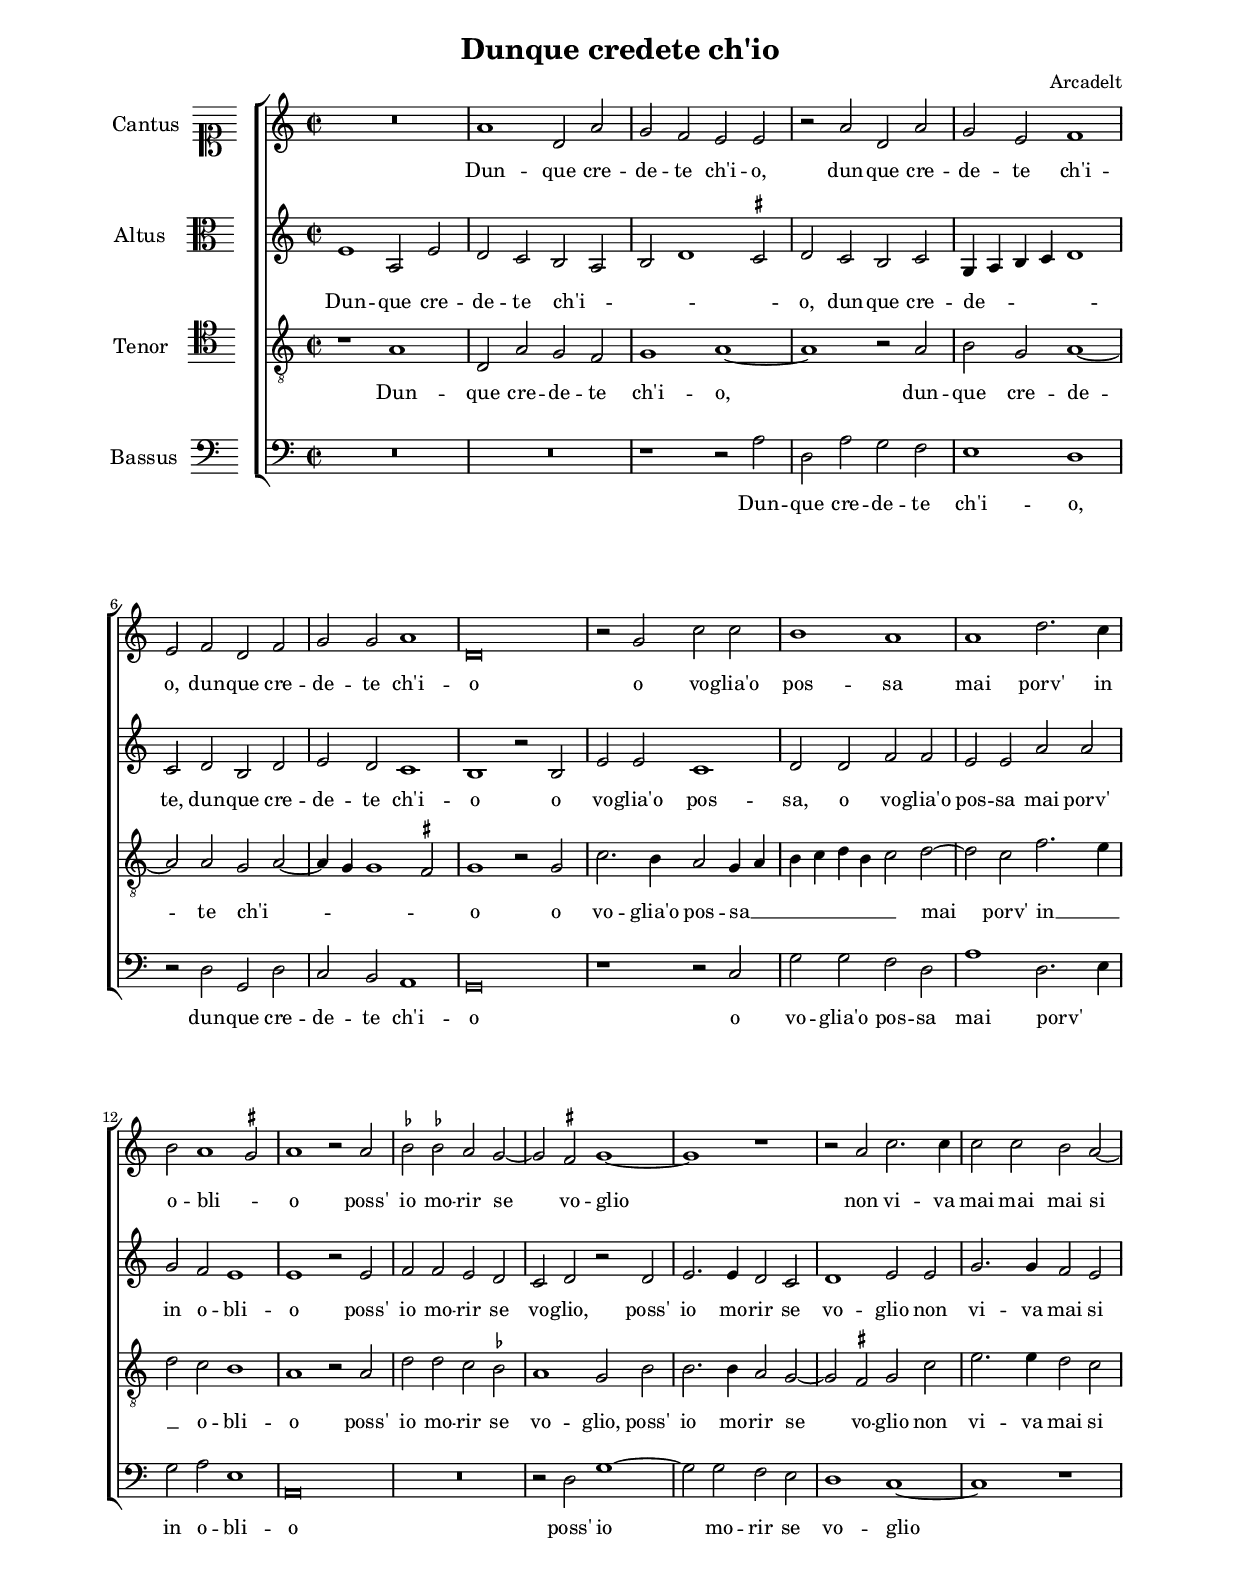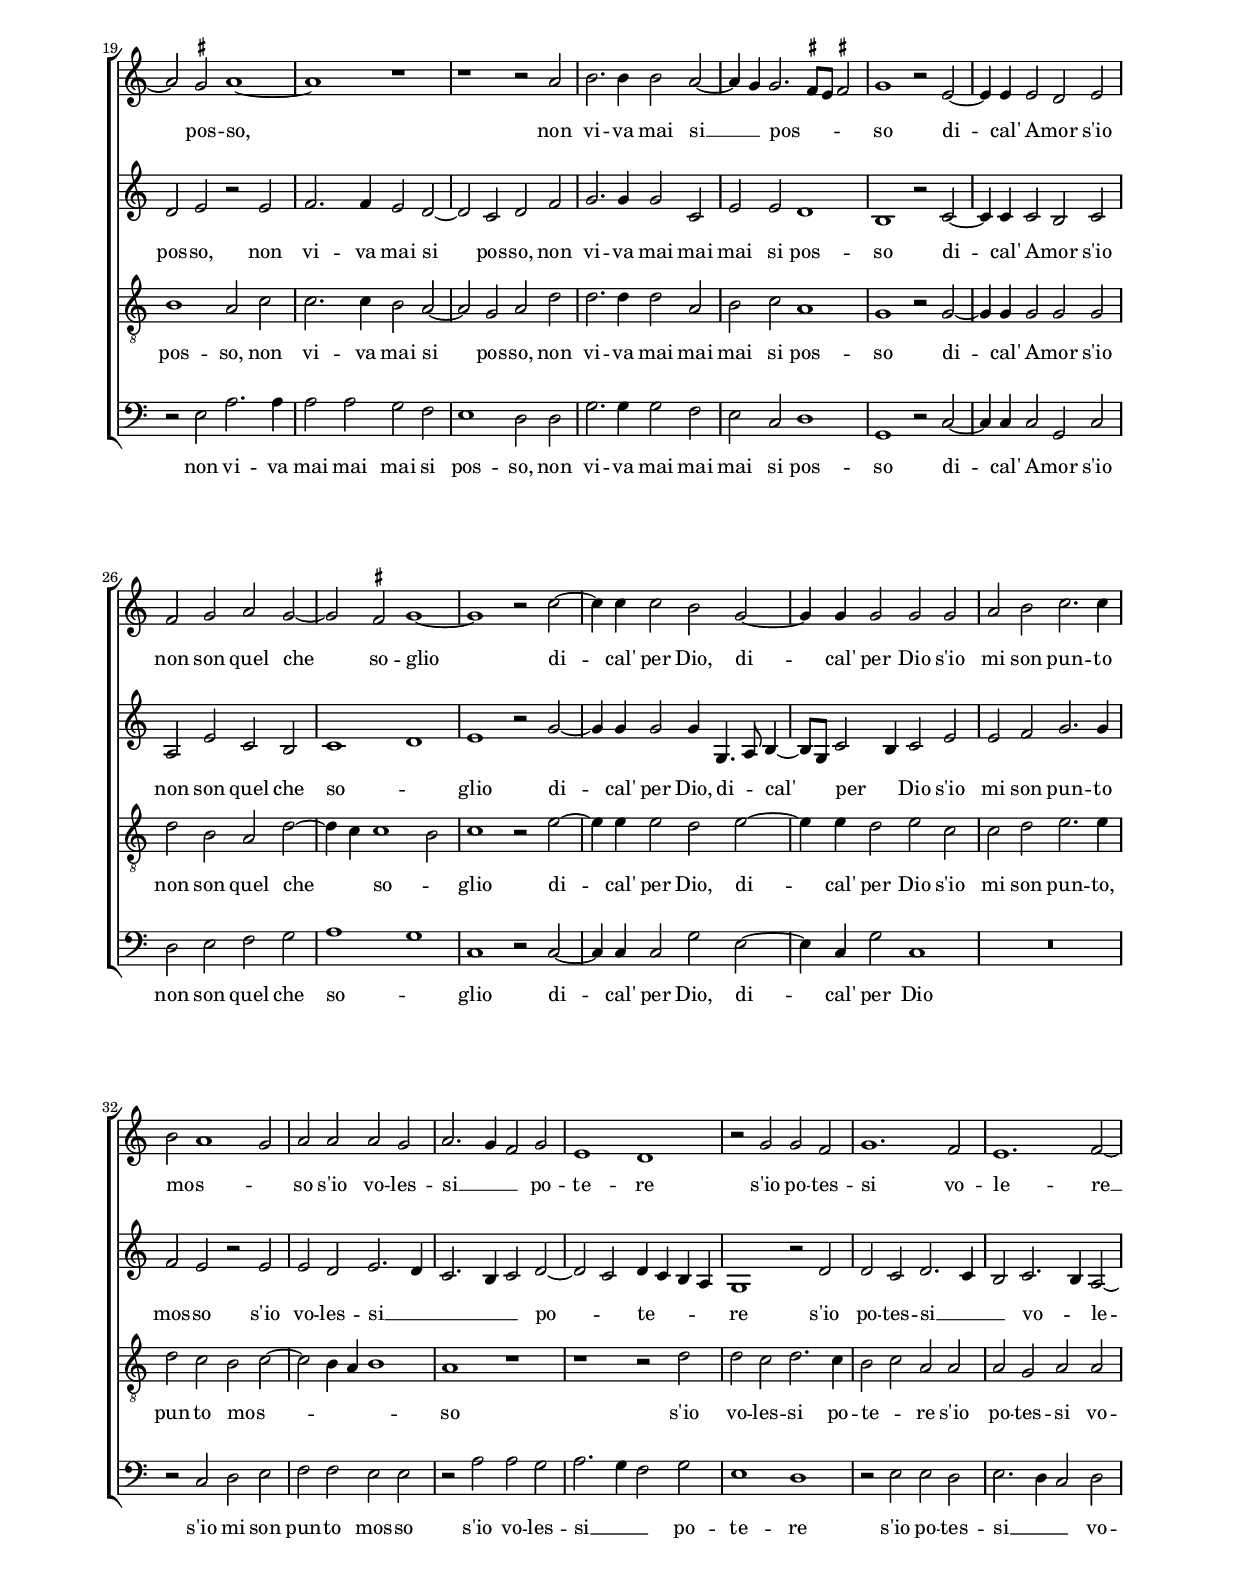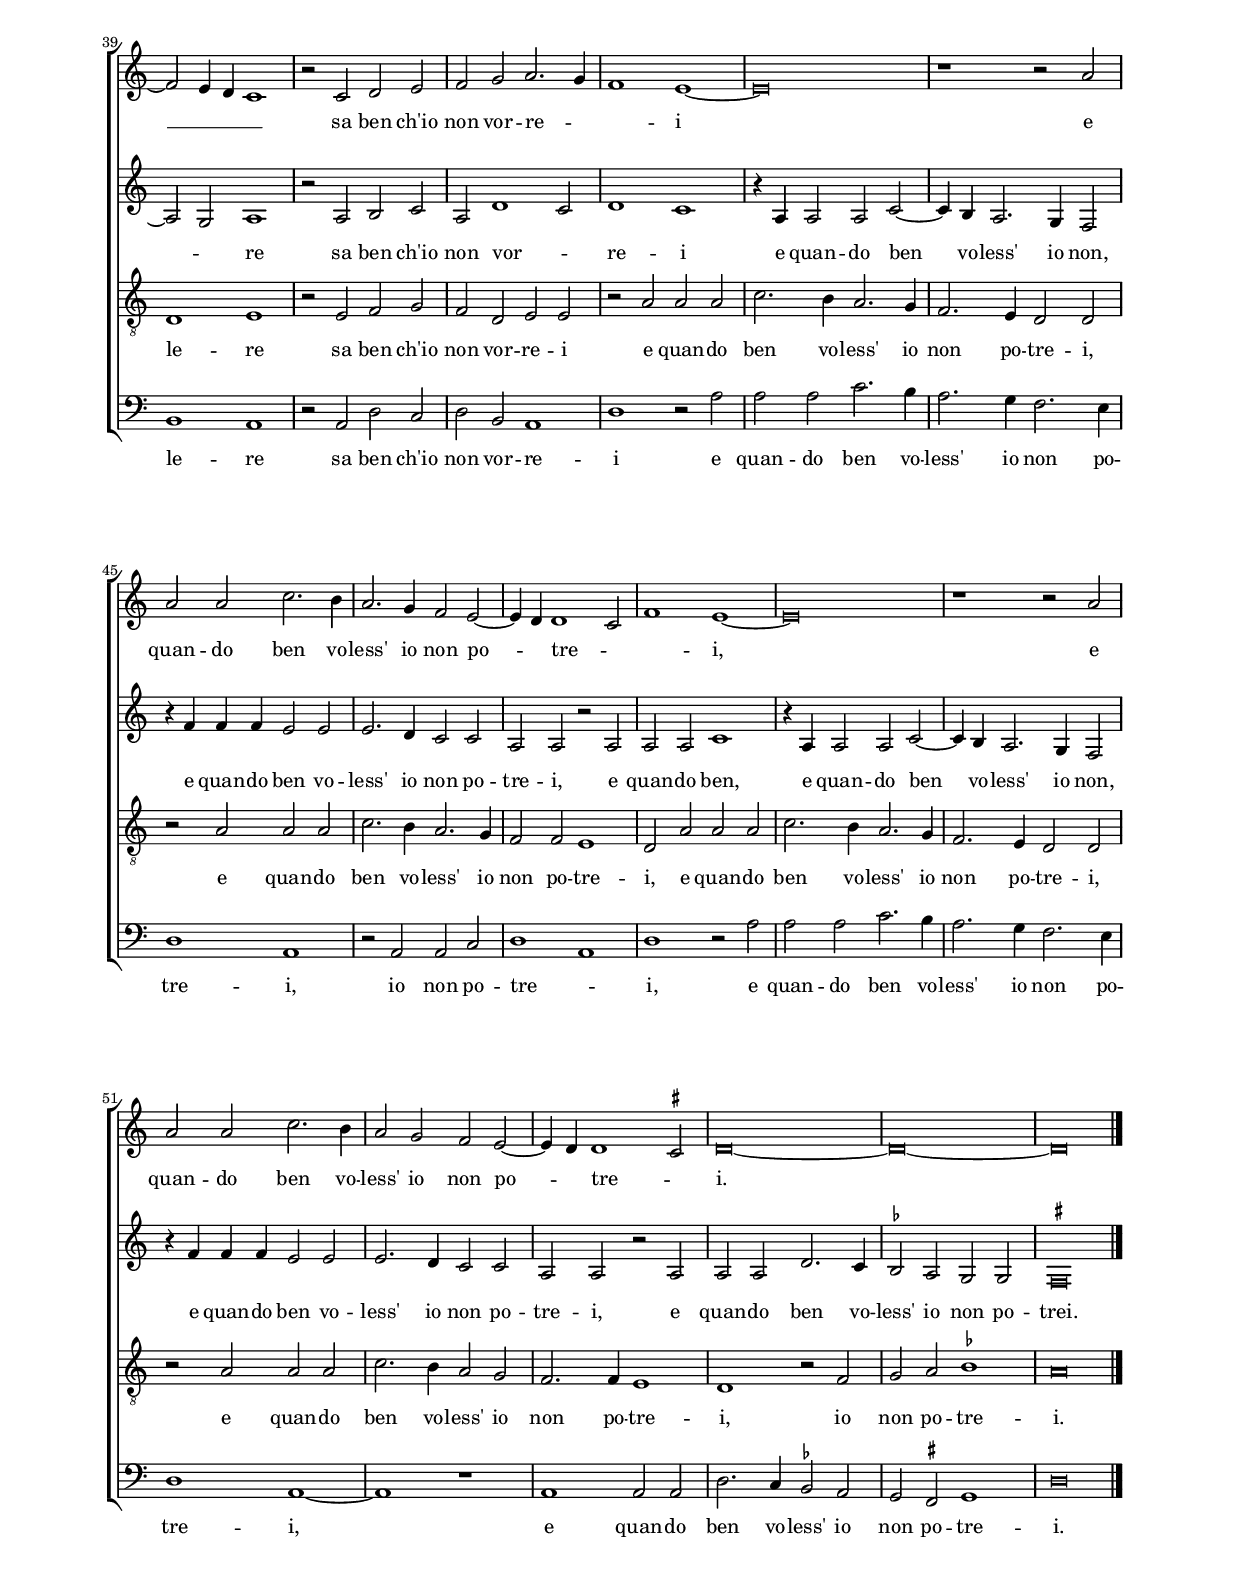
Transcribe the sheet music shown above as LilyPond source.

\header
{
  title="Dunque credete ch'io"
  composer="Arcadelt"
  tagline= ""
}

\version "2.18.2"
\include "deutsch.ly"
#(set-global-staff-size 16)
% #(set-default-paper-size "letter")
#(ly:set-option 'point-and-click #f)

	
global = {
	\key c \major
	\time 2/2 \set Score.measureLength = #(ly:make-moment 2/1)
	\skip 1*112 \bar "|."
	}

	ficta = { \once \set suggestAccidentals = ##t }
	
	forget = #(define-music-function (parser location music) (ly:music?) #{
		\accidentalStyle forget
		$music
		\accidentalStyle default
		#})
	
	m = \melisma
	me = \melismaEnd


\paper
	{
	top-margin = 2 \cm
	bottom-margin = 2 \cm
	left-margin = 2 \cm
	right-margin = 2 \cm
	ragged-bottom = ##f
	ragged-last-bottom = ##t
	print-page-number = ##f
	system-system-spacing = #'((basic-distance . 20) (minimum-distance . 14) (padding . 8) (strechability . 150))
	systems-per-page = 3
	page-count = 3
%	min-systems-per-page = 3
%	oddHeaderMarkup = \markup { \fill-line { \null \null \column \right-align { \fontsize #1 \fromproperty #'page:page-number-string \null } } }
%	evenHeaderMarkup = \markup { \column \right-align { \fontsize #1 \fromproperty #'page:page-number-string \null } }
	}


incipitcantus = \markup { \score {
	{
	\set Staff.instrumentName = \markup { \fontsize #1 "Cantus" }
	\key c \major
	\clef soprano
	s4 \bar ""
	}
	\layout  {
	raggedright = ##t
	indent = 1.5 \cm
	line-width = 2.3\cm
	\context { \Staff \remove Time_signature_engraver }
	\override Staff.Clef.Y-extent = #'(0 . 0)
	}} \hspace #1 }
	
      
incipitaltus = \markup { \score {
	{
	\set Staff.instrumentName = \markup { \fontsize #1 "Altus" }
	\key c \major
	\clef alto
	s4 \bar ""
	}
	\layout  {
	raggedright = ##t
	indent = 1.5 \cm
	line-width = 2.3\cm
	\context { \Staff \remove Time_signature_engraver }
	\override Staff.Clef.Y-extent = #'(0 . 0)
	}} \hspace #1 }


incipittenor = \markup { \score {
	{
	\set Staff.instrumentName = \markup { \fontsize #1 "Tenor" }
	\key c \major
	\clef tenor
	s4 \bar ""
	}
	\layout  {
	raggedright = ##t
	indent = 1.5 \cm
	line-width = 2.3\cm
	\context { \Staff \remove Time_signature_engraver }
	\override Staff.Clef.Y-extent = #'(0 . 0)
	}} \hspace #1 }


incipitbassus = \markup { \score {
	{
	\set Staff.instrumentName = \markup { \fontsize #1 "Bassus" }
	\key c \major
	\clef bass
	s4 \bar ""
	}
	\layout  {
	raggedright = ##t
	indent = 1.5 \cm
	line-width = 2.3\cm
	\context { \Staff \remove Time_signature_engraver }
	\override Staff.Clef.Y-extent = #'(0 . 0)
	}} \hspace #1 }


cantus =  \relative c''
	{
	R\breve
	a1 d,2 a'
	g2 f e e
	r2 a d, a'
%5
	g2 e f1 |
	e2 f d f
	g2 g a1
	d,\breve
	r2 g c c
%10
	h1 a |
	a1 d2. c4
	h2 a1 \m \ficta gis2 \me
	a1 r2 a
	\ficta b2 \ficta b! a g~
%15
	g2 \ficta fis g1~ |
	g1 r
	r2 a c2. c4
	c2 c h a~
	a2 \ficta gis a1~
%20
	a1 r |
	r1 r2 a
	h2. h4 h2 a~
	a4 \m g \me g2. \m \ficta fis8 e \ficta fis!2 \me
	g1 r2 e~
%25
	e4 e e2 d e |
	f2 g a g~
	g2 \ficta fis g1~
	g1 r2 c~
	c4 c c2 h g~
%30
	g4 g g2 g g |
	a2 h c2. c4
	h2 \m a1 g2 \me
	a2 a a g
	a2. \m g4 f2 \me g
%35
	e1 d |
	r2 g g f
	g1. f2
	e1. f2~
	f2 \m e4 d c1 \me
%40
	r2 c d e |
	f2 g a2. \m g4
	f1 \me e~
	e\breve
	r1 r2 a
%45
	a2 a c2. h4 |
	a2. g4 f2 e~
	e4 \m d \me d1 \m c2
	f1 \me e~
	e\breve
%50
	r1 r2 a |
	a2 a c2. h4
	a2 g f e~
	e4 \m d \me d1 \m \ficta cis2 \me
	d\breve~ |
%55
	d\breve~
	d\breve |
	}


altus =  \relative c'
        {
	e1 a,2 e'
	d2 c h \m a
	h2 d1 \ficta cis2 \me
	d2 c h c
%5
	g4 \m a h c d1 \me |
	c2 d h d
	e2 d c1
	h1 r2 h
	e2 e c1
%10
	d2 d f f |
	e2 e a a
	g2 f e1
	e1 r2 e
	f2 f e d
%15
	c2 d r d |
	e2. e4 d2 c
	d1 e2 e
	g2. g4 f2 e
	d2 e r e
%20
	f2. f4 e2 d~ |
	d2 c d f
	g2. g4 g2 c,
	e2 e d1
	h1 r2 c~
%25
	c4 c c2 h c |
	a2 e' c h
	c1 \m d \me
	e1 r2 g~
	g4 g g2 g4 g,4. \m a8 \me h4~
%30
	h8 \m g \me c2 \m h4 \me c2 e |
	e2 f g2. g4
	f2 e r e
	e2 d e2. \m d4
	c2. h4 c2 \me d~
%35
	d2 \m c \me d4 \m c h a \me |
	g1 r2 d'
	d2 c d2. \m c4
	h2 \me c2. \m h4 \me a2~
	a2 \m g \me a1
%40
	r2 a h c |
	a2 d1 \m c2 \me
	d1 c
	r4 a a2 a c~
	c4 h a2. g4 f2
%45
	r4 f' f f e2 e |
	e2. d4 c2 c
	a2 a r a
	a2 a c1
	r4 a a2 a c~
%50
	c4 h a2. g4 f2 |
	r4 f' f f e2 e
	e2. d4 c2 c
	a2 a r a
	a2 a d2. c4
%55
	\ficta b2 a g g |
	\ficta fis\breve |
	}


tenor =  \relative c'
	{
	r1 a
	d,2 a' g f
	g1 a~
	a1 r2 a
%5
	h2 g a1~ |
	a2 a g \m a~
	a4 g g1 \ficta fis2 \me
	g1 r2 g
	c2. h4 a2 g4 \m a
%10
	h4 c d h c2 \me d~ |
	d2 c f2. \m e4
	d2 \me c h1
	a1 r2 a
	d2 d c \ficta b
%15
	a1 g2 h |
	h2. h4 a2 g~
	g2 \ficta fis g c
	e2. e4 d2 c
	h1 a2 c
%20
	c2. c4 h2 a~ |
	a2 g a d
	d2. d4 d2 a
	h2 c a1
	g1 r2 g~
%25
	g4 g g2 g g |
	d'2 h a d~
	d4 \m c \me c1 \m h2 \me
	c1 r2 e~
	e4 e e2 d e~
%30
	e4 e d2 e c |
	c2 d e2. e4
	d2 c h \m c~
	c2 h4 a h1 \me
	a1 r
%35
	r1 r2 d |
	d2 c d2. c4
	h2 \m c \me a a
	a2 g a a
	d,1 e
%40
	r2 e f g |
	f2 d e e
	r2 a a a
	c2. h4 a2. g4
	f2. e4 d2 d
%45
	r2 a' a a |
	c2. h4 a2. g4
	f2 f e1
	d2 a' a a
	c2. h4 a2. g4
%50
	f2. e4 d2 d |
	r2 a' a a
	c2. h4 a2 g
	f2. f4 e1
	d1 r2 f
%55
	g2 a \ficta b1 |
	a\breve |
	}


bassus  =  \relative c
	{
	R\breve
	R\breve
	r1 r2 a'
	d,2 a' g f
%5
	e1 d |
	r2 d g, d'
	c2 h a1
	g\breve
	r1 r2 c
%10
	g'2 g f d |
	a'1 d,2. \m e4 \me
	g2 a e1
	a,\breve
	R\breve
%15
	r2 d g1~ |
	g2 g f e
	d1 c~
	c1 r
	r2 e a2. a4
%20
	a2 a g f |
	e1 d2 d
	g2. g4 g2 f
	e2 c d1
	g,1 r2 c~
%25
	c4 c c2 g c |
	d2 e f g
	a1 \m g \me
	c,1 r2 c~
	c4 c c2 g' e~
%30
	e4 c g'2 c,1 |
	R\breve
	r2 c d e
	f2 f e e
	r2 a a g
%35
	a2. \m g4 f2 \me g |
	e1 d
	r2 e e d
	e2. \m d4 c2 \me d
	h1 a
%40
	r2 a d c |
	d2 h a1
	d1 r2 a'
	a2 a c2. h4
	a2. g4 f2. e4
%45
	d1 a |
	r2 a a c
	d1 \m a \me
	d1 r2 a'
	a2 a c2. h4
%50
	a2. g4 f2. e4 |
	d1 a~
	a1 r
	a1 a2 a
	d2. c4 \ficta b2 a
%55
	g2 \ficta fis g1 |
	d'\breve |
	}

lyricscantus = \lyricmode {
	Dun -- que cre -- de -- te ch'i -- o,
	dun -- que cre -- de -- te ch'i -- o,
	dun -- que cre -- de -- te ch'i -- o
	o vo -- glia'o pos -- sa mai porv' in o -- bli -- o
	poss' io mo -- rir se vo -- glio
	non vi -- va mai mai mai si pos -- so,
	non vi -- va mai si __ pos -- so
	di -- cal' A -- mor s'io non son quel che so -- glio
	di -- cal' per Dio,
	di -- cal' per Dio s'io mi son pun -- to mos -- so
	s'io vo -- les -- si __ po -- te -- re
	s'io po -- tes -- si vo -- le -- re __
	sa ben ch'io non vor -- re -- i
	e quan -- do ben vo -- less' io non po -- tre -- i,
	e quan -- do ben vo -- less' io non po -- tre -- i.
	}


lyricsaltus = \lyricmode {
	Dun -- que cre -- de -- te ch'i -- o,
	dun -- que cre -- de -- te,
	dun -- que cre -- de -- te ch'i -- o
	o vo -- glia'o pos -- sa,
	o vo -- glia'o pos -- sa mai porv' in o -- bli -- o
	poss' io mo -- rir se vo -- glio,
	poss' io mo -- rir se vo -- glio
	non vi -- va mai si pos -- so,
	non vi -- va mai si pos -- so,
	non vi -- va mai mai mai si pos -- so
	di -- cal' A -- mor s'io non son quel che so -- glio
	di -- cal' per Dio,
	di -- cal' per Dio s'io mi son pun -- to mos -- so
	s'io vo -- les -- si __ po -- te -- re
	s'io po -- tes -- si __ vo -- le -- re
	sa ben ch'io non vor -- re -- i
	e quan -- do ben vo -- less' io non,
	e quan -- do ben vo -- less' io non po -- tre -- i,
	e quan -- do ben,
	e quan -- do ben vo -- less' io non,
	e quan -- do ben vo -- less' io non po -- tre -- i,
	e quan -- do ben vo -- less' io non po -- trei.
	}


lyricstenor = \lyricmode {
	Dun -- que cre -- de -- te ch'i -- o,
	dun -- que cre -- de -- te ch'i -- o
	o vo -- glia'o pos -- sa __ mai porv' in __ o -- bli -- o
	poss' io mo -- rir se vo -- glio,
	poss' io mo -- rir se vo -- glio
	non vi -- va mai si pos -- so,
	non vi -- va mai si pos -- so,
	non vi -- va mai mai mai si pos -- so
	di -- cal' A -- mor s'io non son quel che so -- glio
	di -- cal' per Dio,
	di -- cal' per Dio s'io mi son pun -- to,
	pun -- to mos -- so
	s'io vo -- les -- si po -- te -- re
	s'io po -- tes -- si vo -- le -- re
	sa ben ch'io non vor -- re -- i
	e quan -- do ben vo -- less' io non po -- tre -- i,
	e quan -- do ben vo -- less' io non po -- tre -- i,
	e quan -- do ben vo -- less' io non po -- tre -- i,
	e quan -- do ben vo -- less' io non po -- tre -- i,
	io non po -- tre -- i.
	}


lyricsbassus = \lyricmode {
	Dun -- que cre -- de -- te ch'i -- o,
	dun -- que cre -- de -- te ch'i -- o
	o vo -- glia'o pos -- sa mai porv' in o -- bli -- o
	poss' io mo -- rir se vo -- glio
	non vi -- va mai mai mai si pos -- so,
	non vi -- va mai mai mai si pos -- so
	di -- cal' A -- mor s'io non son quel che so -- glio
	di -- cal' per Dio,
	di -- cal' per Dio s'io mi son pun -- to mos -- so
	s'io vo -- les -- si __ po -- te -- re
	s'io po -- tes -- si __ vo -- le -- re
	sa ben ch'io non vor -- re -- i
	e quan -- do ben vo -- less' io non po -- tre -- i,
	io non po -- tre -- i,
	e quan -- do ben vo -- less' io non po -- tre -- i,
	e quan -- do ben vo -- less' io non po -- tre -- i.
	}


\score
{  
  % \transpose {
	\new ChoirStaff \with { \override StaffGrouper.staff-staff-spacing.basic-distance = #13 }
	<<

	\new Staff << \global
	\new Voice="v1" {
		\set Staff.instrumentName=\incipitcantus
		\set Staff.midiInstrument = "reed organ"
		\clef "treble"
		\cantus }
	\new Lyrics \lyricsto "v1" {\lyricscantus }
	>>


	\new Staff << \global
	\new Voice="v2" {
		\set Staff.instrumentName=\incipitaltus
		\set Staff.midiInstrument = "reed organ"
		\clef "treble" 
		\altus}
	\new Lyrics \lyricsto "v2" {\lyricsaltus }
	>>


	\new Staff << \global
	\new Voice="v3" {
		\set Staff.instrumentName=\incipittenor
		\set Staff.midiInstrument = "reed organ"
		\clef "G_8"
		\tenor }
	\new Lyrics \lyricsto "v3" {\lyricstenor }
	>>


	\new Staff << \global
	\new Voice="v4" {
		\set Staff.instrumentName=\incipitbassus
		\set Staff.midiInstrument = "reed organ"
		\clef "bass" 
		\bassus }
	\new Lyrics \lyricsto "v4" {\lyricsbassus}
	>>

	>>
	% } % transpose

	\layout
	{
	indent = 2.5 \cm
	\context { \Lyrics \override VerticalAxisGroup.nonstaff-relatedstaff-spacing.padding = #2 }
	\context { \Staff \override TimeSignature.break-visibility = #end-of-line-invisible }
%	\context { \Staff \override InstrumentName.X-offset = #'-25 }
	\context { \Voice \override Slur.transparent = ##t }
%	\context { \Voice \override AccidentalSuggestion.avoid-slur = #'ignore }
%	\context { \Voice \override AccidentalSuggestion.outside-staff-priority = ##f }
%	\context { \Score \override BarNumber.padding = #2 }
	\context { \Voice \override NoteHead.style = #'baroque }
	}

\midi
	{
    	\tempo 2 = 90
	}
	
}


% EOF